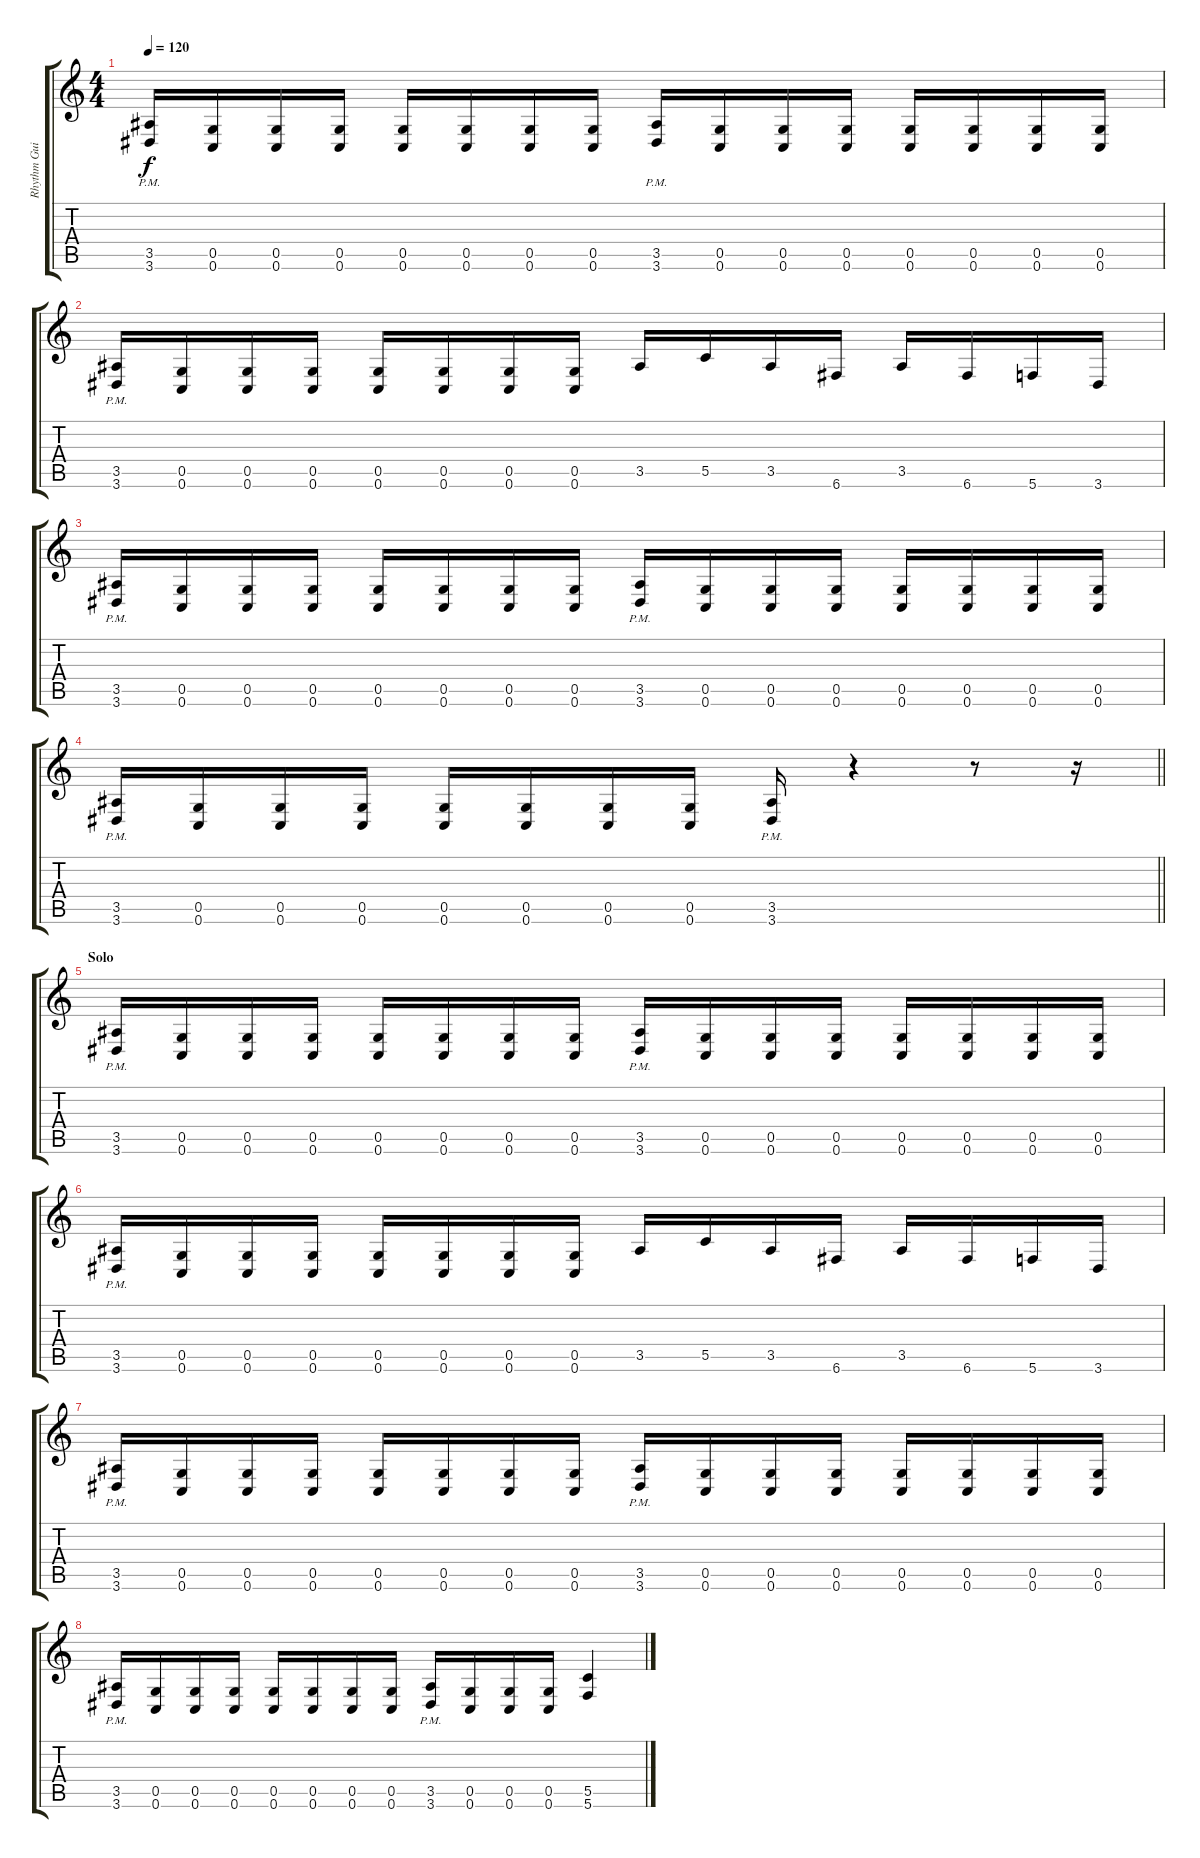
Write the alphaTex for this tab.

\track ("Rhythm Guitar" "Rhythm Gui") {instrument distortionguitar}
\staff {score tabs}
\tuning (D4 A3 F3 C3 G2 C2) {hide}
\ts (4 4)
\tempo 120
\clef g2
\ks c
(3.5{pm} 3.6{pm}).16{dy f} (0.5 0.6).16 (0.5 0.6).16 (0.5 0.6).16 (0.5 0.6).16 (0.5 0.6).16 (0.5 0.6).16 (0.5 0.6).16 (3.5{pm} 3.6{pm}).16 (0.5 0.6).16 (0.5 0.6).16 (0.5 0.6).16 (0.5 0.6).16 (0.5 0.6).16 (0.5 0.6).16 (0.5 0.6).16 |
(3.5{pm} 3.6{pm}).16 (0.5 0.6).16 (0.5 0.6).16 (0.5 0.6).16 (0.5 0.6).16 (0.5 0.6).16 (0.5 0.6).16 (0.5 0.6).16 3.5.16 5.5.16 3.5.16 6.6.16 3.5.16 6.6.16 5.6.16 3.6.16 |
(3.5{pm} 3.6{pm}).16 (0.5 0.6).16 (0.5 0.6).16 (0.5 0.6).16 (0.5 0.6).16 (0.5 0.6).16 (0.5 0.6).16 (0.5 0.6).16 (3.5{pm} 3.6{pm}).16 (0.5 0.6).16 (0.5 0.6).16 (0.5 0.6).16 (0.5 0.6).16 (0.5 0.6).16 (0.5 0.6).16 (0.5 0.6).16 |
\barLineRight lightlight
(3.5{pm} 3.6{pm}).16 (0.5 0.6).16 (0.5 0.6).16 (0.5 0.6).16 (0.5 0.6).16 (0.5 0.6).16 (0.5 0.6).16 (0.5 0.6).16 (3.5{pm} 3.6{pm}).16 r.4 r.8 r.16 |
\section ("" "Solo")
(3.5{pm} 3.6{pm}).16 (0.5 0.6).16 (0.5 0.6).16 (0.5 0.6).16 (0.5 0.6).16 (0.5 0.6).16 (0.5 0.6).16 (0.5 0.6).16 (3.5{pm} 3.6{pm}).16 (0.5 0.6).16 (0.5 0.6).16 (0.5 0.6).16 (0.5 0.6).16 (0.5 0.6).16 (0.5 0.6).16 (0.5 0.6).16 |
(3.5{pm} 3.6{pm}).16 (0.5 0.6).16 (0.5 0.6).16 (0.5 0.6).16 (0.5 0.6).16 (0.5 0.6).16 (0.5 0.6).16 (0.5 0.6).16 3.5.16 5.5.16 3.5.16 6.6.16 3.5.16 6.6.16 5.6.16 3.6.16 |
(3.5{pm} 3.6{pm}).16 (0.5 0.6).16 (0.5 0.6).16 (0.5 0.6).16 (0.5 0.6).16 (0.5 0.6).16 (0.5 0.6).16 (0.5 0.6).16 (3.5{pm} 3.6{pm}).16 (0.5 0.6).16 (0.5 0.6).16 (0.5 0.6).16 (0.5 0.6).16 (0.5 0.6).16 (0.5 0.6).16 (0.5 0.6).16 |
(3.5{pm} 3.6{pm}).16 (0.5 0.6).16 (0.5 0.6).16 (0.5 0.6).16 (0.5 0.6).16 (0.5 0.6).16 (0.5 0.6).16 (0.5 0.6).16 (3.5{pm} 3.6{pm}).16 (0.5 0.6).16 (0.5 0.6).16 (0.5 0.6).16 (5.5 5.6).4
